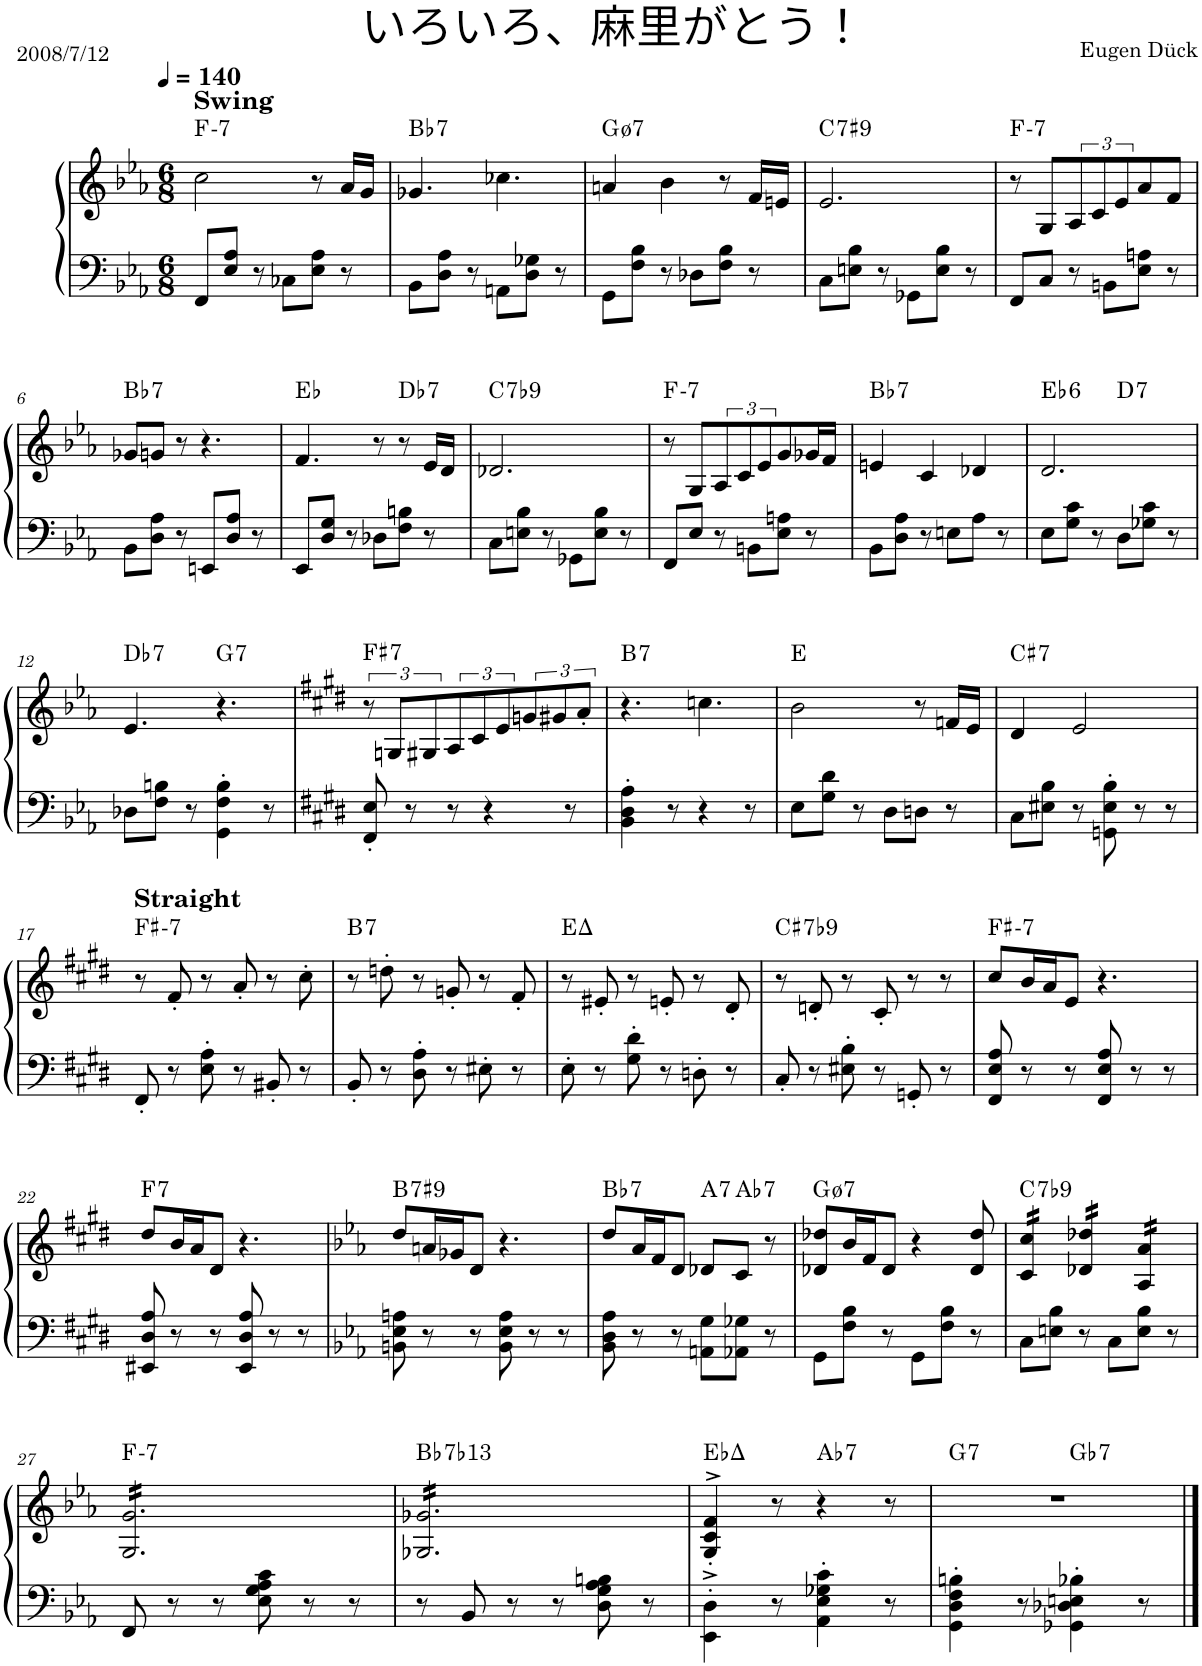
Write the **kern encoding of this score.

**kern	**kern	**harte
*part1	*part1	*part1
*staff2	*staff1	*
*I"Piano	*	*
*I'Pno.	*	*
*clefF4	*clefG2	*
*k[b-e-a-]	*k[b-e-a-]	*
*M6/8	*M6/8	*
*MM140	*MM140	*
=1	=1	=1
!	!LO:TX:a:B:t=Swing	!LO:H:kt=7
8FF/L	2cc\	F:min7
8E-/ 8A-/J	.	.
8r	.	.
8C-X\L	.	.
8E-\ 8A-\J	8r	.
8r	16a-/LL	.
.	16g/JJ	.
=2	=2	=2
!	!	!LO:H:kt=7
8BB-\L	4.g-X/	Bb:7
8D\ 8A-\J	.	.
8r	.	.
8AAn\L	4.cc-X\	.
8D\ 8G-X\J	.	.
8r	.	.
=3	=3	=3
!	!	!LO:H:kt=7
8GG\L	4an/	G:hdim7
8F\ 8B-\J	.	.
8r	4b-\	.
8D-X\L	.	.
8F\ 8B-\J	8r	.
8r	16f/LL	.
.	16en/JJ	.
=4	=4	=4
!	!	!LO:H:kt=7
8C\L	2.e-/	C:7(#9)
8En\ 8B-\J	.	.
8r	.	.
8GG-X\L	.	.
8E\ 8B-\J	.	.
8r	.	.
=5	=5	=5
!	!	!LO:H:kt=7
8FF/L	8r	F:min7
8C/J	8G/L	.
8r	12A-/	.
.	12c/	.
8BBn\L	.	.
.	12e-/	.
8E-\ 8An\J	8a-/	.
8r	8f/J	.
!!LO:LB:g=z
=6	=6	=6
!	!	!LO:H:kt=7
8BB-\L	8g-X/L	Bb:7
8D\ 8A-\J	8gn/J	.
8r	8r	.
8EEn/L	4.r	.
8D/ 8A-/J	.	.
8r	.	.
=7	=7	=7
8EE-/L	4.f/	Eb:maj
8D/ 8G/J	.	.
8r	.	.
8D-X\L	8r	.
!	!	!LO:H:kt=7
8F\ 8Bn\J	8r	Db:7
8r	16e-/LL	.
.	16d/JJ	.
=8	=8	=8
!	!	!LO:H:kt=7
8C\L	2.d-X/	C:7(b9)
8En\ 8B-\J	.	.
8r	.	.
8GG-X\L	.	.
8E\ 8B-\J	.	.
8r	.	.
=9	=9	=9
!	!	!LO:H:kt=7
8FF/L	8r	F:min7
8E-/J	8G/L	.
8r	12A-/	.
.	12c/	.
8BBn\L	.	.
.	12e-/	.
8E-\ 8An\J	8g/	.
8r	16g-X/L	.
.	16f/JJ	.
=10	=10	=10
!	!	!LO:H:kt=7
8BB-\L	4en/	Bb:7
8D\ 8A-\J	.	.
8r	4c/	.
8En\L	.	.
8A-\J	4d-X/	.
8r	.	.
=11	=11	=11
!	!	!LO:H:kt=6
*	*^	*
8E-\L	2.d/	4.ryy	Eb:maj6
8G\ 8c\J	.	.	.
8r	.	.	.
!	!	!	!LO:H:kt=7
8D\L	.	4.ryy	D:7
8G-X\ 8c\J	.	.	.
8r	.	.	.
!!LO:LB:g=z
=12	=12	=12	=12
!	!	!	!LO:H:kt=7
*	*v	*v	*
8D-X\L	4.e-/	Db:7
8F\ 8Bn\J	.	.
8r	.	.
!	!	!LO:H:kt=7
4GG\' 4F\' 4B\'	4.r	G:7
8r	.	.
=13	=13	=13
*k[f#c#g#d#]	*k[f#c#g#d#]	*
!	!	!LO:H:kt=7
8FF#/' 8E/'	12r	F#:7
.	12Gn/L	.
8r	.	.
.	12G#X/	.
8r	12A/	.
.	12c#/	.
4r	.	.
.	12e/	.
.	12gn/	.
.	12g#X/	.
8r	.	.
.	12a'/J	.
=14	=14	=14
!	!	!LO:H:kt=7
4BB\' 4D#\' 4A\'	4.r	B:7
8r	.	.
4r	4.ccn\	.
8r	.	.
=15	=15	=15
8E\L	2b\	E:maj
8G#\ 8d#\J	.	.
8r	.	.
8D#\L	.	.
8Dn\J	8r	.
8r	16fn/LL	.
.	16e/JJ	.
=16	=16	=16
!	!	!LO:H:kt=7
8C#\L	4d#/	C#:7
8E#X\ 8B\J	.	.
8r	2e/	.
8GGn\' 8E#\' 8B\'	.	.
8r	.	.
8r	.	.
!!LO:LB:g=z
=17	=17	=17
!	!LO:TX:a:B:t=Straight	!LO:H:kt=7
8FF#'/	8r	F#:min7
8r	8f#'/	.
8E\' 8A\'	8r	.
8r	8a'/	.
8BB#X'/	8r	.
8r	8cc#'\	.
=18	=18	=18
!	!	!LO:H:kt=7
8BB'/	8r	B:7
8r	8ddn'\	.
8D#\' 8A\'	8r	.
8r	8gn'/	.
8E#X'\	8r	.
8r	8f#'/	.
=19	=19	=19
8E'\	8r	E:maj
8r	8e#X'/	.
8G#\' 8d#\'	8r	.
8r	8en'/	.
8Dn'\	8r	.
8r	8d#'/	.
=20	=20	=20
!	!	!LO:H:kt=7
8C#'/	8r	C#:7(b9)
8r	8dn'/	.
8E#X\' 8B\'	8r	.
8r	8c#'/	.
8GGn'/	8r	.
8r	8r	.
=21	=21	=21
!	!	!LO:H:kt=7
8FF#/ 8E/ 8A/	8cc#/L	F#:min7
8r	16b/L	.
.	16a/J	.
8r	8e/J	.
8FF#/ 8E/ 8A/	4.r	.
8r	.	.
8r	.	.
!!LO:LB:g=z
=22	=22	=22
!	!	!LO:H:kt=7
8EE#X/ 8D#/ 8A/	8dd#/L	F:7
8r	16b/L	.
.	16a/J	.
8r	8d#/J	.
8EE#/ 8D#/ 8A/	4.r	.
8r	.	.
8r	.	.
=23	=23	=23
*k[b-e-a-]	*k[b-e-a-]	*
!	!	!LO:H:kt=7
8BBn\ 8E-\ 8An\	8dd/L	B:7(#9)
8r	16an/L	.
.	16g-X/J	.
8r	8d/J	.
8BB\ 8E-\ 8A\	4.r	.
8r	.	.
8r	.	.
=24	=24	=24
!	!	!LO:H:kt=7
8BB-\ 8D\ 8A-\	8dd/L	Bb:7
8r	16a-/L	.
.	16f/J	.
8r	8d/J	.
!	!	!LO:H:kt=7
8AAn\ 8G\L	8d-X/L	A:7
!	!	!LO:H:kt=7
8AA-X\ 8G-X\J	8c/J	Ab:7
8r	8r	.
=25	=25	=25
!	!	!LO:H:kt=7
8GG\L	8d-X/ 8dd-X/L	G:hdim7
8F\ 8B-\J	16b-/L	.
.	16f/J	.
8r	8d-/J	.
8GG\L	4r	.
8F\ 8B-\J	.	.
8r	8d-/ 8dd-/	.
=26	=26	=26
!	!	!LO:H:kt=7
*	*tremolo	*
8C\L	16c/ 16cc/LL	C:7(b9)
.	16c/ 16cc/	.
8En\ 8B-\J	16c/ 16cc/	.
.	16c/ 16cc/JJ	.
8r	16d-X/ 16dd-X/LL	.
.	16d-X/ 16dd-X/	.
8C\L	16d-X/ 16dd-X/	.
.	16d-X/ 16dd-X/JJ	.
8E\ 8B-\J	16A-/ 16a-/LL	.
.	16A-/ 16a-/	.
8r	16A-/ 16a-/	.
.	16A-/ 16a-/JJ	.
!!LO:LB:g=z
=27	=27	=27
!	!	!LO:H:kt=7
8FF/	16G/ 16g/LL	F:min7
.	16G/ 16g/	.
8r	16G/ 16g/	.
.	16G/ 16g/	.
8r	16G/ 16g/	.
.	16G/ 16g/	.
8E-\ 8G\ 8A-\ 8c\	16G/ 16g/	.
.	16G/ 16g/	.
8r	16G/ 16g/	.
.	16G/ 16g/	.
8r	16G/ 16g/	.
.	16G/ 16g/JJ	.
=28	=28	=28
!	!	!LO:H:kt=7
8r	16G-X/ 16g-X/LL	Bb:7(b13)
.	16G-X/ 16g-X/	.
8BB-/	16G-X/ 16g-X/	.
.	16G-X/ 16g-X/	.
8r	16G-X/ 16g-X/	.
.	16G-X/ 16g-X/	.
8r	16G-X/ 16g-X/	.
.	16G-X/ 16g-X/	.
8D\ 8G\ 8A-\ 8Bn\	16G-X/ 16g-X/	.
.	16G-X/ 16g-X/	.
8r	16G-X/ 16g-X/	.
.	16G-X/ 16g-X/JJ	.
*	*Xtremolo	*
=29	=29	=29
4EE-\'^ 4D\'^	4G/'^> 4c/'^> 4f/'^>	Eb:maj
8r	8r	.
!	!	!LO:H:kt=7
4AA-\' 4E-\' 4G-X\' 4c\'	4r	Ab:7
8r	8r	.
=30	=30	=30
!	!	!LO:H:kt=7
*	*^	*
4GG\' 4D\' 4F\' 4Bn\'	2.r	4.ryy	G:7
8r	.	.	.
!	!	!	!LO:H:kt=7
4GG-X\' 4D-X\' 4En\' 4B-X\'	.	4.ryy	Gb:7
8r	.	.	.
*	*v	*v	*
==	==	==
*-	*-	*-
